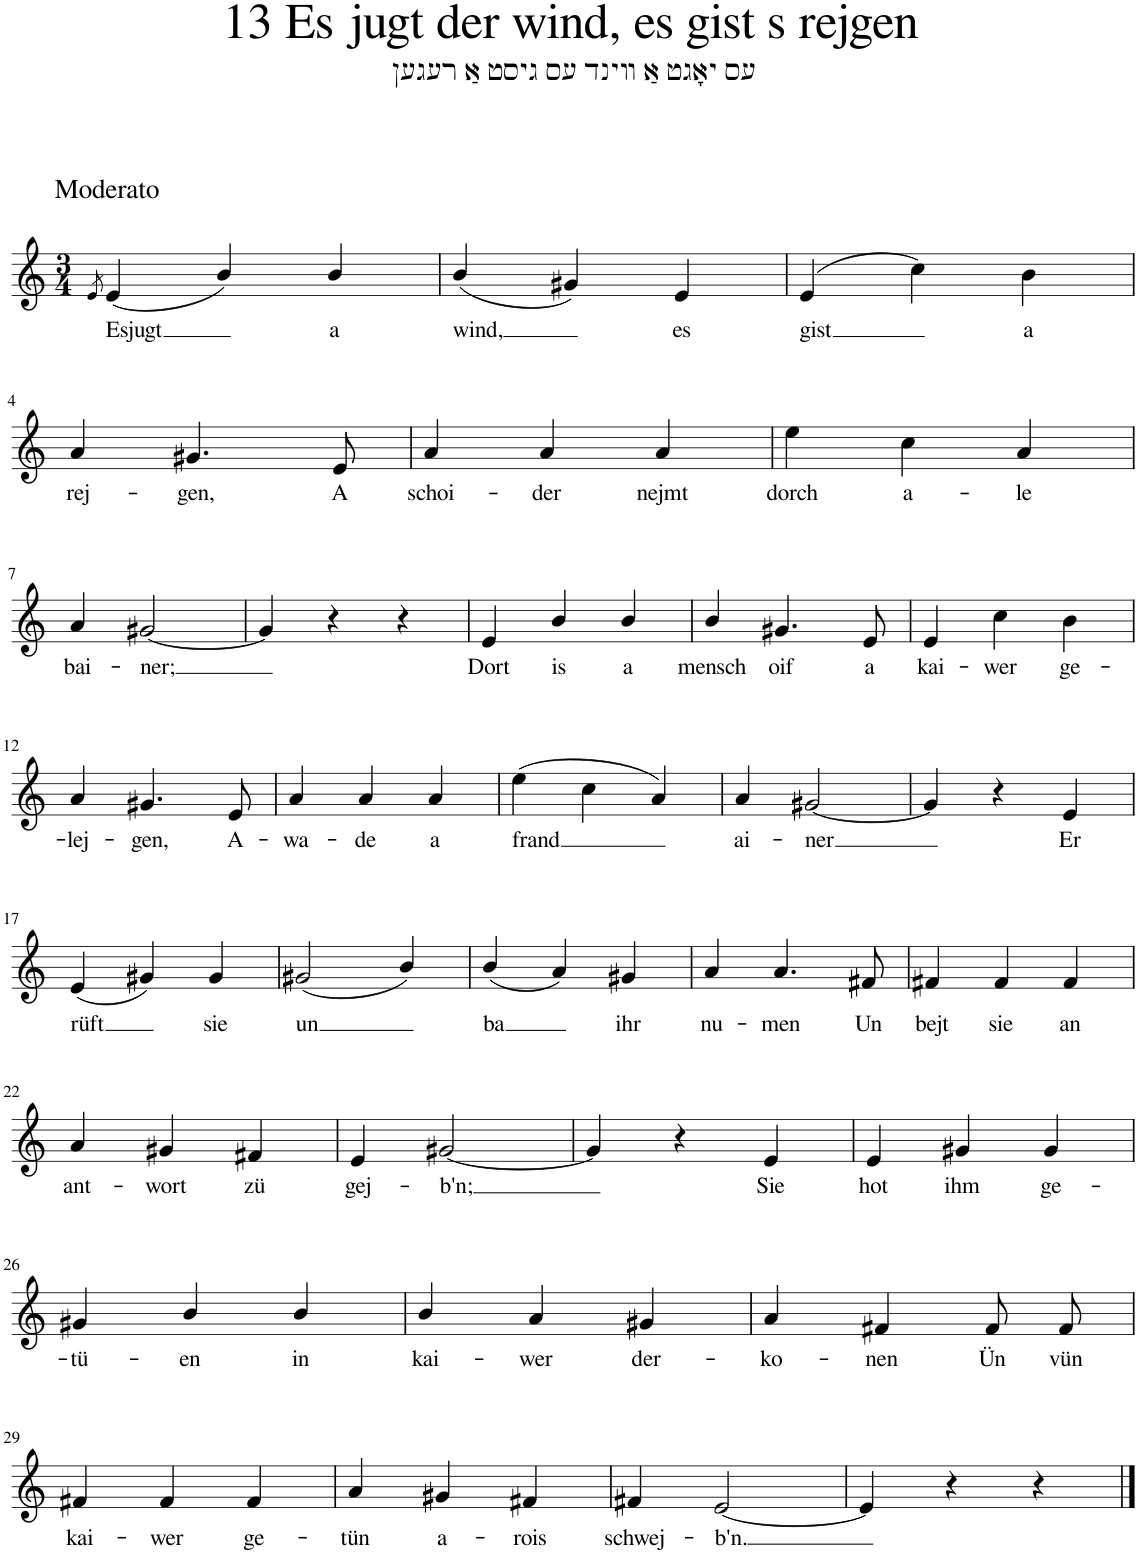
**kern	**text
*part1	*part1
*staff1	*staff1
*I"Piano	*
*I'Pno.	*
*clefG2	*
*k[]	*
*M3/4	*
=1	=1
8qe/	.
!LO:TX:a:t=Moderato	!
!	!LO:LY:b
(4e/	Esjugt
4b/)	.
!	!LO:LY:b
4b/	a
=2	=2
!	!LO:LY:b
(4b/	wind,
4g#X/)	.
!	!LO:LY:b
4e/	es
=3	=3
!	!LO:LY:b
(4e/	gist
4cc\)	.
!	!LO:LY:b
4b\	a
!!LO:LB:g=z
=4	=4
!	!LO:LY:b
4a/	rej-
!	!LO:LY:b
4.g#X/	-gen,
!	!LO:LY:b
8e/	A
=5	=5
!	!LO:LY:b
4a/	schoi-
!	!LO:LY:b
4a/	-der
!	!LO:LY:b
4a/	nejmt
=6	=6
!	!LO:LY:b
4ee\	dorch
!	!LO:LY:b
4cc\	a-
!	!LO:LY:b
4a/	-le
!!LO:LB:g=z
=7	=7
!	!LO:LY:b
4a/	bai-
!	!LO:LY:b
[2g#X/	-ner;
=8	=8
4g#/]	.
4r	.
4r	.
=9	=9
!	!LO:LY:b
4e/	Dort
!	!LO:LY:b
4b/	is
!	!LO:LY:b
4b/	a
=10	=10
!	!LO:LY:b
4b/	mensch
!	!LO:LY:b
4.g#X/	oif
!	!LO:LY:b
8e/	a
=11	=11
!	!LO:LY:b
4e/	kai-
!	!LO:LY:b
4cc\	-wer
!	!LO:LY:b
4b\	ge-
!!LO:LB:g=z
=12	=12
!	!LO:LY:b
4a/	-lej-
!	!LO:LY:b
4.g#X/	-gen,
!	!LO:LY:b
8e/	A-
=13	=13
!	!LO:LY:b
4a/	-wa-
!	!LO:LY:b
4a/	-de
!	!LO:LY:b
4a/	a
=14	=14
!	!LO:LY:b
(4ee\	frand
4cc\	.
4a/)	.
=15	=15
!	!LO:LY:b
4a/	ai-
!	!LO:LY:b
[2g#X/	-ner
=16	=16
4g#/]	.
4r	.
!	!LO:LY:b
4e/	Er
!!LO:LB:g=z
=17	=17
!	!LO:LY:b
(4e/	rüft
4g#X/)	.
!	!LO:LY:b
4g#/	sie
=18	=18
!	!LO:LY:b
(2g#X/	un
4b/)	.
=19	=19
!	!LO:LY:b
(4b/	ba
4a/)	.
!	!LO:LY:b
4g#X/	ihr
=20	=20
!	!LO:LY:b
4a/	nu-
!	!LO:LY:b
4.a/	-men
!	!LO:LY:b
8f#X/	Un
=21	=21
!	!LO:LY:b
4f#X/	bejt
!	!LO:LY:b
4f#/	sie
!	!LO:LY:b
4f#/	an
!!LO:LB:g=z
=22	=22
!	!LO:LY:b
4a/	ant-
!	!LO:LY:b
4g#X/	-wort
!	!LO:LY:b
4f#X/	zü
=23	=23
!	!LO:LY:b
4e/	gej-
!	!LO:LY:b
[2g#X/	-b'n;
=24	=24
4g#/]	.
4r	.
!	!LO:LY:b
4e/	Sie
=25	=25
!	!LO:LY:b
4e/	hot
!	!LO:LY:b
4g#X/	ihm
!	!LO:LY:b
4g#/	ge-
!!LO:LB:g=z
=26	=26
!	!LO:LY:b
4g#X/	-tü-
!	!LO:LY:b
4b/	-en
!	!LO:LY:b
4b/	in
=27	=27
!	!LO:LY:b
4b/	kai-
!	!LO:LY:b
4a/	-wer
!	!LO:LY:b
4g#X/	der-
=28	=28
!	!LO:LY:b
4a/	-ko-
!	!LO:LY:b
4f#X/	-nen
!	!LO:LY:b
8f#/L	Ün
!	!LO:LY:b
8f#/J	vün
!!LO:LB:g=z
=29	=29
!	!LO:LY:b
4f#X/	kai-
!	!LO:LY:b
4f#/	-wer
!	!LO:LY:b
4f#/	ge-
=30	=30
!	!LO:LY:b
4a/	-tün
!	!LO:LY:b
4g#X/	a-
!	!LO:LY:b
4f#X/	-rois
=31	=31
!	!LO:LY:b
4f#X/	schwej-
!	!LO:LY:b
[2e/	-b'n.
=32	=32
4e/]	.
4r	.
4r	.
==	==
*-	*-
